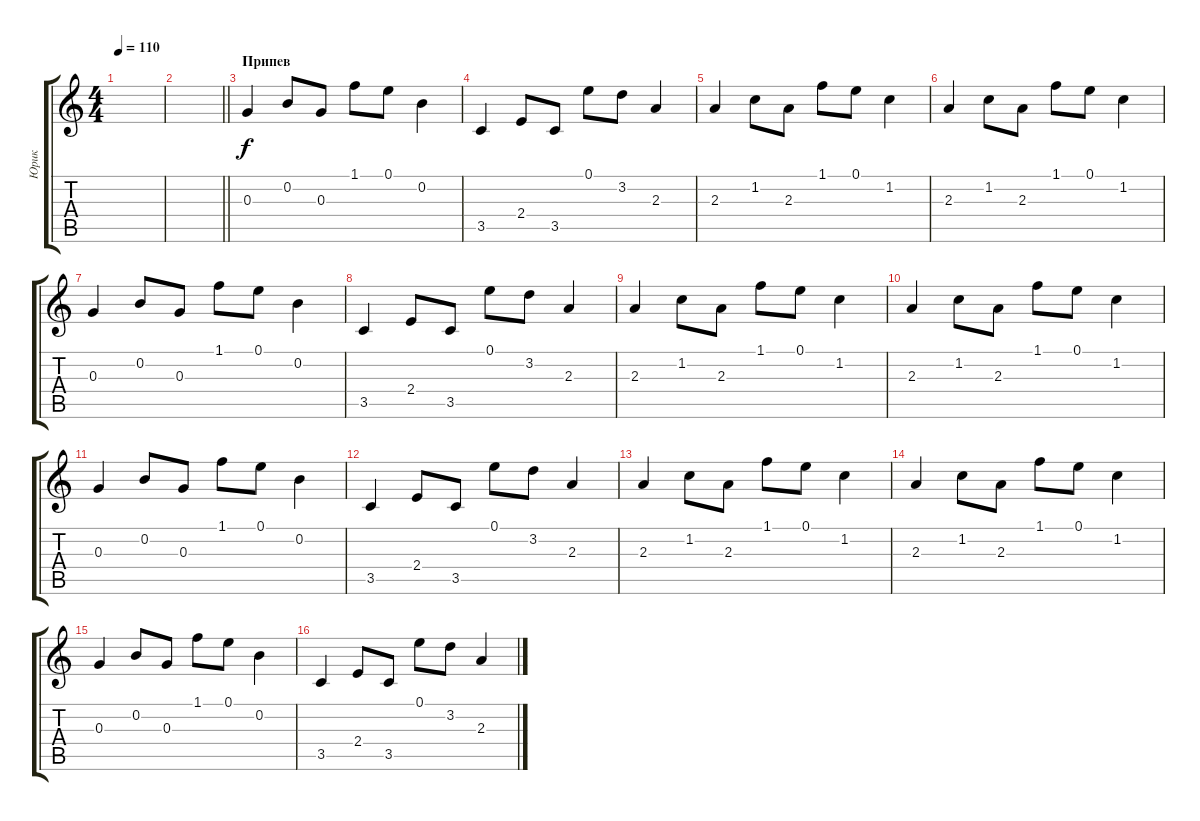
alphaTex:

\track ("Юрик" "Юрик") {instrument acousticguitarnylon}
\staff {score tabs}
\tuning (E4 B3 G3 D3 A2 E2) {hide}
\ts (4 4)
\tempo 110
\clef g2
\ks c
|
\barLineRight lightlight
|
\section ("" "Припев")
0.3.4 0.2.8 0.3.8 1.1.8 0.1.8 0.2.4 |
3.5.4 2.4.8 3.5.8 0.1.8 3.2.8 2.3.4 |
2.3.4 1.2.8 2.3.8 1.1.8 0.1.8 1.2.4 |
2.3.4 1.2.8 2.3.8 1.1.8 0.1.8 1.2.4 |
0.3.4 0.2.8 0.3.8 1.1.8 0.1.8 0.2.4 |
3.5.4 2.4.8 3.5.8 0.1.8 3.2.8 2.3.4 |
2.3.4 1.2.8 2.3.8 1.1.8 0.1.8 1.2.4 |
2.3.4 1.2.8 2.3.8 1.1.8 0.1.8 1.2.4 |
0.3.4 0.2.8 0.3.8 1.1.8 0.1.8 0.2.4 |
3.5.4 2.4.8 3.5.8 0.1.8 3.2.8 2.3.4 |
2.3.4 1.2.8 2.3.8 1.1.8 0.1.8 1.2.4 |
2.3.4 1.2.8 2.3.8 1.1.8 0.1.8 1.2.4 |
0.3.4 0.2.8 0.3.8 1.1.8 0.1.8 0.2.4 |
3.5.4 2.4.8 3.5.8 0.1.8 3.2.8 2.3.4
